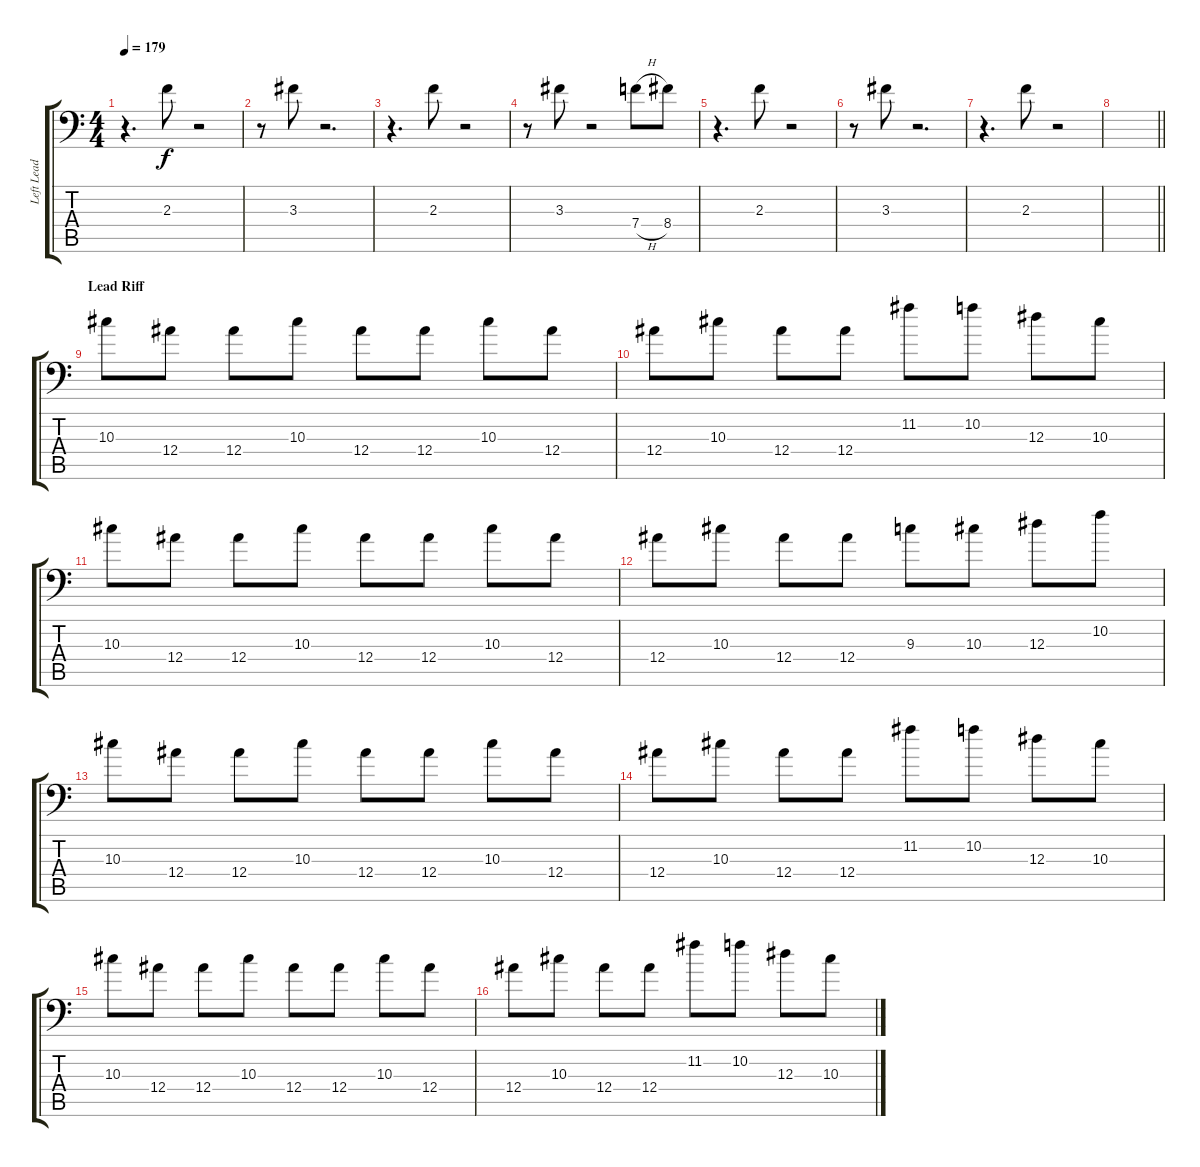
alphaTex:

\track ("Left Lead 1" "Left Lead ") {instrument distortionguitar}
\staff {score tabs}
\tuning (C4 G3 Eb3 Bb2 F2 Bb1) {hide}
\ts (4 4)
\tempo 179
\clef f4
\ks c
r.4{d dy f} 2.3.8 r.2 |
r.8 3.3.8 r.2{d} |
r.4{d} 2.3.8 r.2 |
r.8 3.3.8 r.2 7.4{h}.8 8.4.8 |
r.4{d} 2.3.8 r.2 |
r.8 3.3.8 r.2{d} |
r.4{d} 2.3.8 r.2 |
\barLineRight lightlight
|
\section ("" "Lead Riff")
10.3.8 12.4.8 12.4.8 10.3.8 12.4.8 12.4.8 10.3.8 12.4.8 |
12.4.8 10.3.8 12.4.8 12.4.8 11.2.8 10.2.8 12.3.8 10.3.8 |
10.3.8 12.4.8 12.4.8 10.3.8 12.4.8 12.4.8 10.3.8 12.4.8 |
12.4.8 10.3.8 12.4.8 12.4.8 9.3.8 10.3.8 12.3.8 10.2.8 |
10.3.8 12.4.8 12.4.8 10.3.8 12.4.8 12.4.8 10.3.8 12.4.8 |
12.4.8 10.3.8 12.4.8 12.4.8 11.2.8 10.2.8 12.3.8 10.3.8 |
10.3.8 12.4.8 12.4.8 10.3.8 12.4.8 12.4.8 10.3.8 12.4.8 |
12.4.8 10.3.8 12.4.8 12.4.8 11.2.8 10.2.8 12.3.8 10.3.8
